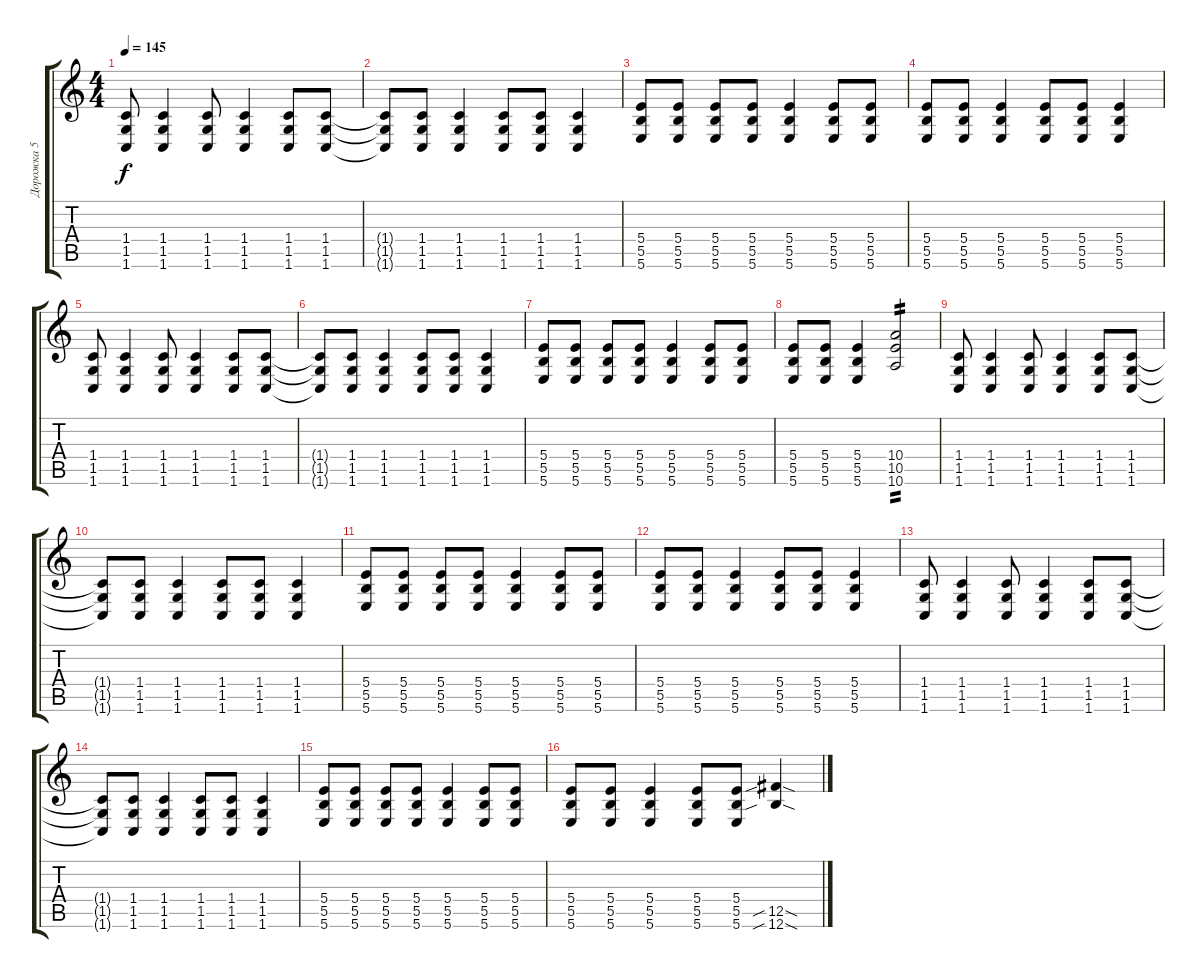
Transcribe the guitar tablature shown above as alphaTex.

\track ("Дорожка 5" "Дорожка 5") {instrument distortionguitar}
\staff {score tabs}
\tuning (Db4 Ab3 E3 B2 Gb2 B1) {hide}
\ts (4 4)
\tempo 145
\clef g2
\ks c
(1.4 1.5 1.6).8{dy f} (1.4 1.5 1.6).4 (1.4 1.5 1.6).8 (1.4 1.5 1.6).4 (1.4 1.5 1.6).8 (1.4 1.5 1.6).8 |
(1.4{t} 1.5{t} 1.6{t}).8 (1.4 1.5 1.6).8 (1.4 1.5 1.6).4 (1.4 1.5 1.6).8 (1.4 1.5 1.6).8 (1.4 1.5 1.6).4 |
(5.4 5.5 5.6).8 (5.4 5.5 5.6).8 (5.4 5.5 5.6).8 (5.4 5.5 5.6).8 (5.4 5.5 5.6).4 (5.4 5.5 5.6).8 (5.4 5.5 5.6).8 |
(5.4 5.5 5.6).8 (5.4 5.5 5.6).8 (5.4 5.5 5.6).4 (5.4 5.5 5.6).8 (5.4 5.5 5.6).8 (5.4 5.5 5.6).4 |
(1.4 1.5 1.6).8 (1.4 1.5 1.6).4 (1.4 1.5 1.6).8 (1.4 1.5 1.6).4 (1.4 1.5 1.6).8 (1.4 1.5 1.6).8 |
(1.4{t} 1.5{t} 1.6{t}).8 (1.4 1.5 1.6).8 (1.4 1.5 1.6).4 (1.4 1.5 1.6).8 (1.4 1.5 1.6).8 (1.4 1.5 1.6).4 |
(5.4 5.5 5.6).8 (5.4 5.5 5.6).8 (5.4 5.5 5.6).8 (5.4 5.5 5.6).8 (5.4 5.5 5.6).4 (5.4 5.5 5.6).8 (5.4 5.5 5.6).8 |
(5.4 5.5 5.6).8 (5.4 5.5 5.6).8 (5.4 5.5 5.6).4 (10.4 10.5 10.6).2{tp 2} |
(1.4 1.5 1.6).8 (1.4 1.5 1.6).4 (1.4 1.5 1.6).8 (1.4 1.5 1.6).4 (1.4 1.5 1.6).8 (1.4 1.5 1.6).8 |
(1.4{t} 1.5{t} 1.6{t}).8 (1.4 1.5 1.6).8 (1.4 1.5 1.6).4 (1.4 1.5 1.6).8 (1.4 1.5 1.6).8 (1.4 1.5 1.6).4 |
(5.4 5.5 5.6).8 (5.4 5.5 5.6).8 (5.4 5.5 5.6).8 (5.4 5.5 5.6).8 (5.4 5.5 5.6).4 (5.4 5.5 5.6).8 (5.4 5.5 5.6).8 |
(5.4 5.5 5.6).8 (5.4 5.5 5.6).8 (5.4 5.5 5.6).4 (5.4 5.5 5.6).8 (5.4 5.5 5.6).8 (5.4 5.5 5.6).4 |
(1.4 1.5 1.6).8 (1.4 1.5 1.6).4 (1.4 1.5 1.6).8 (1.4 1.5 1.6).4 (1.4 1.5 1.6).8 (1.4 1.5 1.6).8 |
(1.4{t} 1.5{t} 1.6{t}).8 (1.4 1.5 1.6).8 (1.4 1.5 1.6).4 (1.4 1.5 1.6).8 (1.4 1.5 1.6).8 (1.4 1.5 1.6).4 |
(5.4 5.5 5.6).8 (5.4 5.5 5.6).8 (5.4 5.5 5.6).8 (5.4 5.5 5.6).8 (5.4 5.5 5.6).4 (5.4 5.5 5.6).8 (5.4 5.5 5.6).8 |
(5.4 5.5 5.6).8 (5.4 5.5 5.6).8 (5.4 5.5 5.6).4 (5.4 5.5 5.6).8 (5.4 5.5 5.6).8 (12.5{sib sod} 12.6{sib sod}).4
